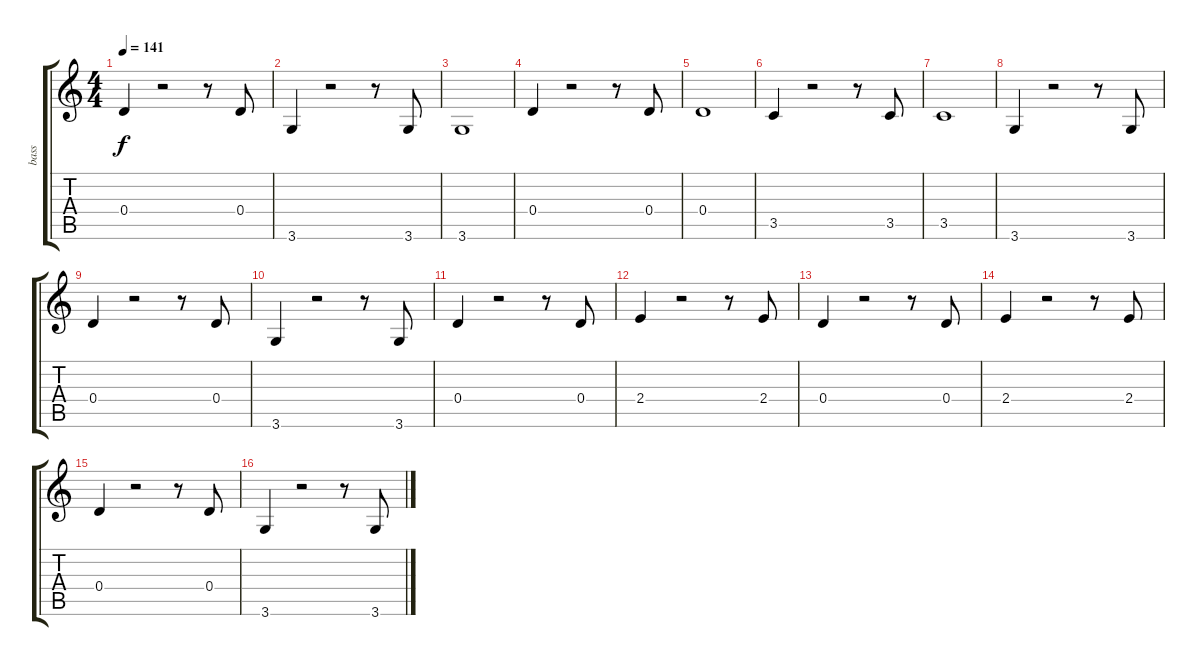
\track ("bass" "bass") {instrument acousticbass}
\staff {score tabs}
\tuning (E4 B3 G3 D3 A2 E2) {hide}
\ts (4 4)
\tempo 141
\clef g2
\ks c
0.4.4{dy f} r.2 r.8 0.4.8 |
3.6.4 r.2 r.8 3.6.8 |
3.6.1 |
0.4.4 r.2 r.8 0.4.8 |
0.4.1 |
3.5.4 r.2 r.8 3.5.8 |
3.5.1 |
3.6.4 r.2 r.8 3.6.8 |
0.4.4 r.2 r.8 0.4.8 |
3.6.4 r.2 r.8 3.6.8 |
0.4.4 r.2 r.8 0.4.8 |
2.4.4 r.2 r.8 2.4.8 |
0.4.4 r.2 r.8 0.4.8 |
2.4.4 r.2 r.8 2.4.8 |
0.4.4 r.2 r.8 0.4.8 |
3.6.4 r.2 r.8 3.6.8
